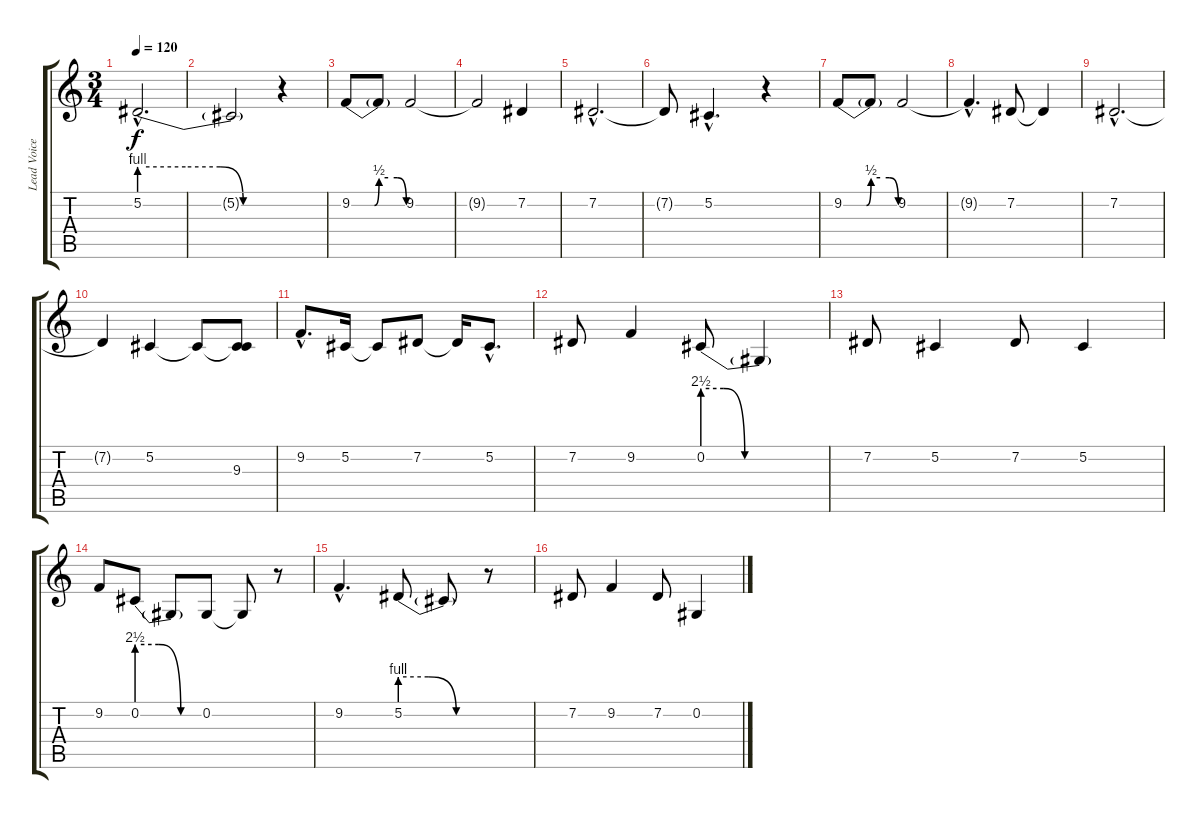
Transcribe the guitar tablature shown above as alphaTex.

\track ("Lead Voice" "Lead Voice") {instrument lead2sawtooth}
\staff {score tabs}
\tuning (Db4 Ab3 E3 B2 Gb2 Db2) {hide}
\ts (3 4)
\tempo 120
\clef g2
\ks c
5.2{be (custom 0 4 20 4 35 4 45 0 60 0) hac}.2{d dy f} |
5.2{t}.2 r.4 |
9.2{be (custom 0 0 10 0 15 0 20 0 25 0 30 2 40 2 50 2 60 0)}.8 9.2{t}.8 9.2.2 |
9.2{t}.2 7.2.4 |
7.2{hac}.2{d} |
7.2{t}.8 5.2{hac}.4{d} r.4 |
9.2{be (custom 0 0 10 0 15 0 20 0 25 0 30 2 40 2 50 2 60 0)}.8 9.2{t}.8 9.2.2 |
9.2{hac t}.4{d} 7.2.8 7.2{t}.4 |
7.2{hac}.2{d} |
7.2{t}.4 5.2.4 5.2{t}.8 (5.2{t} 9.3).8 |
9.2{hac}.8{d} 5.2.16 5.2{t}.8 7.2.8 7.2{t}.16 5.2{hac}.8{d} |
7.2.8 9.2.4 0.2{be (custom 0 10 10 10 20 0 40 0 60 0)}.8 0.2{t}.4 |
7.2.8 5.2.4 7.2.8 5.2.4 |
9.2.8 0.2{be (custom 0 10 20 10 40 0 60 0)}.8 0.2{t}.8 0.2.8 0.2{t}.8 r.8 |
9.2{hac}.4{d} 5.2{be (custom 0 4 20 4 40 0 60 0)}.8 5.2{t}.8 r.8 |
7.2.8 9.2.4 7.2.8 0.2.4
